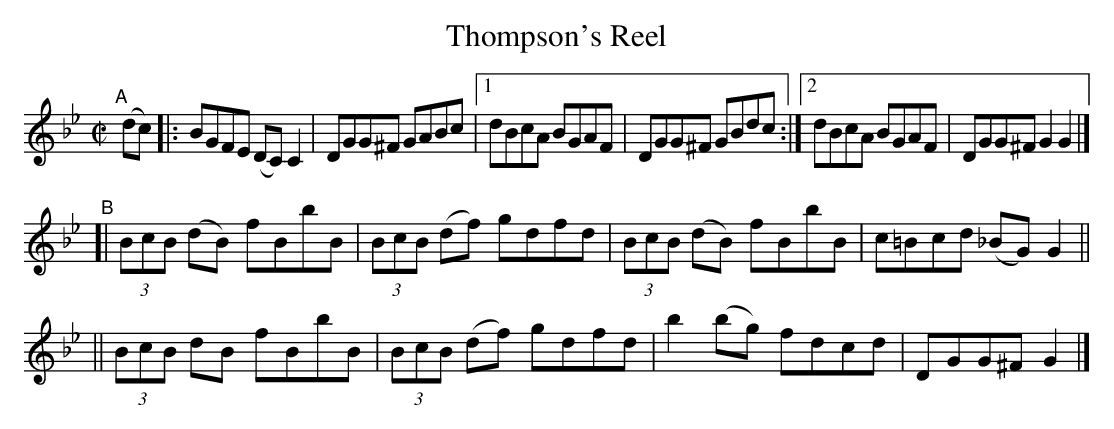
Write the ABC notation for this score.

X:1
T: Thompson's Reel
M: C|
L: 1/8
K: Gm
"^A"[|] (dc) \
|: BGFE (DC)C2 | DGG^F GABc |[1 dBcA BGAF | DGG^F GBdc :|[2 dBcA BGAF | DGG^F G2G2 |]
"^B"\
[| (3BcB (dB) fBbB | (3BcB (df) gdfd | (3BcB (dB) fBbB | c=Bcd (_BG)G2 ||
|| (3BcB  dB  fBbB | (3BcB (df) gdfd | b2 (bg)    fdcd | DGG^F   G2 |]
